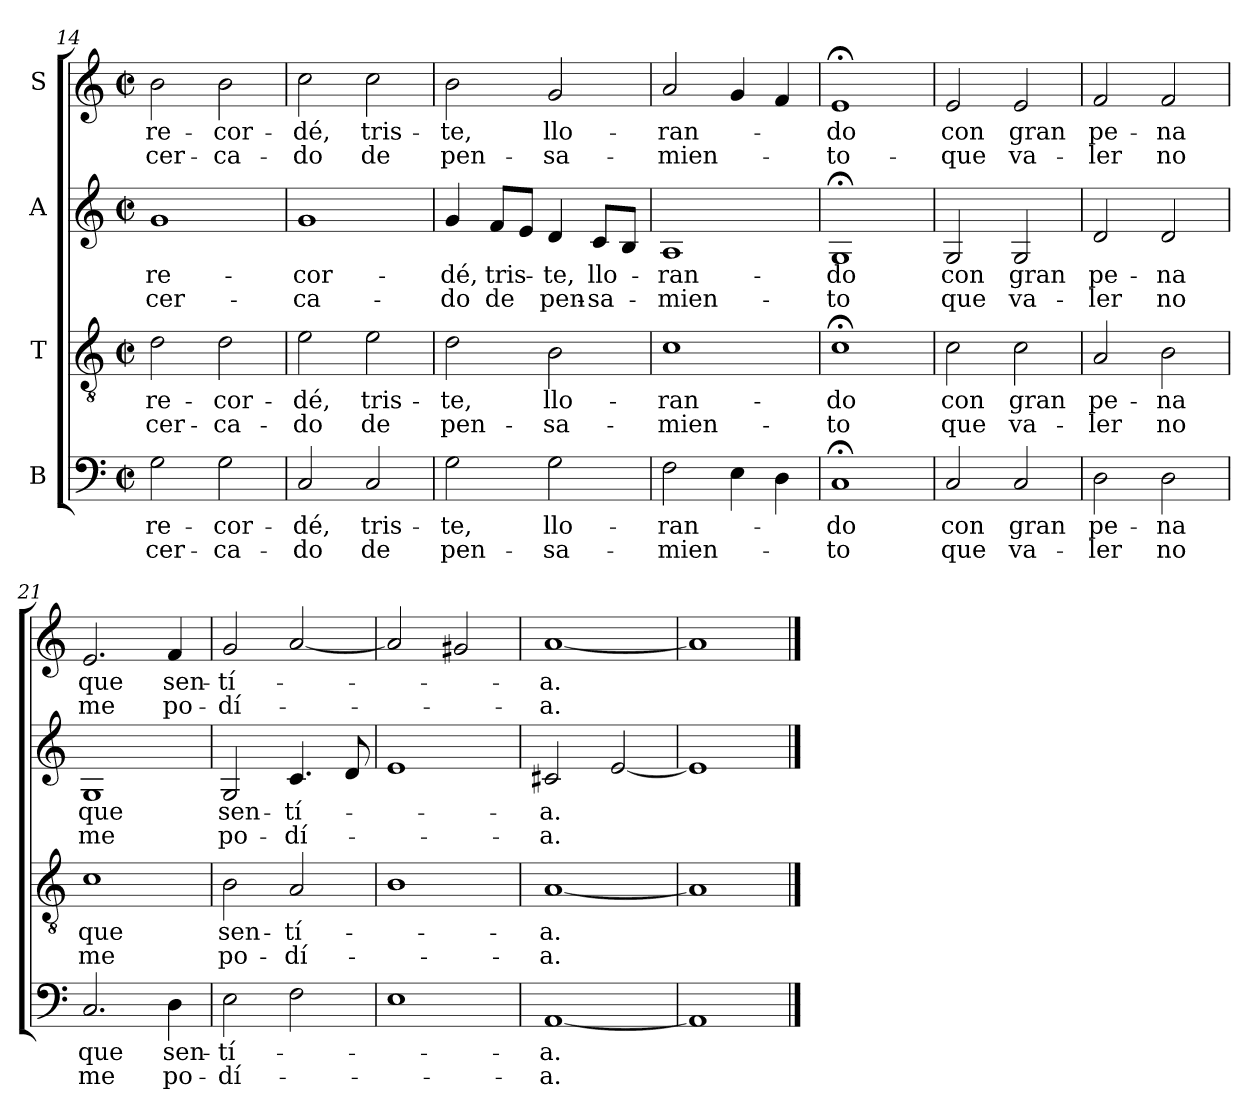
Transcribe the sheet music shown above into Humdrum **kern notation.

**kern	**text	**text	**kern	**text	**text	**kern	**text	**text	**kern	**text	**text
*part4	*part4	*part4	*part3	*part3	*part3	*part2	*part2	*part2	*part1	*part1	*part1
*staff4	*staff4	*staff4	*staff3	*staff3	*staff3	*staff2	*staff2	*staff2	*staff1	*staff1	*staff1
*I"B	*	*	*I"T	*	*	*I"A	*	*	*I"S	*	*
*clefF4	*	*	*clefGv2	*	*	*clefG2	*	*	*clefG2	*	*
*k[]	*	*	*k[]	*	*	*k[]	*	*	*k[]	*	*
*M2/2	*	*	*M2/2	*	*	*M2/2	*	*	*M2/2	*	*
*met(c|)	*	*	*met(c|)	*	*	*met(c|)	*	*	*met(c|)	*	*
=14	=14	=14	=14	=14	=14	=14	=14	=14	=14	=14	=14
2G\	re-	cer-	2d\	re-	cer-	1g	re-	cer-	2b\	re-	cer-
2G\	-cor-	-ca-	2d\	-cor-	-ca-	.	.	.	2b\	-cor-	-ca-
=15	=15	=15	=15	=15	=15	=15	=15	=15	=15	=15	=15
2C/	-dé,	-do	2e\	-dé,	-do	1g	-cor-	-ca-	2cc\	-dé,	-do
2C/	tris-	de	2e\	tris-	de	.	.	.	2cc\	tris-	de
=16	=16	=16	=16	=16	=16	=16	=16	=16	=16	=16	=16
2G\	-te,	pen-	2d\	-te,	pen-	4g/	-dé,	-do	2b\	-te,	pen-
.	.	.	.	.	.	8f/L	tris-	de	.	.	.
.	.	.	.	.	.	8e/J	.	.	.	.	.
2G\	llo-	-sa-	2B\	llo-	-sa-	4d/	-te,	pen-	2g/	llo-	-sa-
.	.	.	.	.	.	8c/L	llo-	-sa-	.	.	.
.	.	.	.	.	.	8B/J	.	.	.	.	.
=17	=17	=17	=17	=17	=17	=17	=17	=17	=17	=17	=17
2F\	-ran-	-mien-	1c	-ran-	-mien-	1A	-ran-	-mien-	2a/	-ran-	-mien-
4E\	.	.	.	.	.	.	.	.	4g/	.	.
4D\	.	.	.	.	.	.	.	.	4f/	.	.
=18	=18	=18	=18	=18	=18	=18	=18	=18	=18	=18	=18
1C;<	-do	-to	1c;<	-do	-to	1G;<	-do	-to	1e;<	-do	-to-
=19	=19	=19	=19	=19	=19	=19	=19	=19	=19	=19	=19
2C/	con	que	2c\	con	que	2G/	con	que	2e/	con	que
2C/	gran	va-	2c\	gran	va-	2G/	gran	va-	2e/	gran	va-
!!LO:LB:g=z
=20	=20	=20	=20	=20	=20	=20	=20	=20	=20	=20	=20
2D\	pe-	-ler	2A/	pe-	-ler	2d/	pe-	-ler	2f/	pe-	-ler
2D\	-na	no	2B\	-na	no	2d/	-na	no	2f/	-na	no
=21	=21	=21	=21	=21	=21	=21	=21	=21	=21	=21	=21
2.C/	que	me	1c	que	me	1G	que	me	2.e/	que	me
4D\	sen-	po-	.	.	.	.	.	.	4f/	sen-	po-
=22	=22	=22	=22	=22	=22	=22	=22	=22	=22	=22	=22
2E\	-tí-	-dí-	2B\	sen-	po-	2G/	sen-	po-	2g/	-tí-	-dí-
2F\	.	.	2A/	-tí-	-dí-	4.c/	-tí-	-dí-	[2a/	.	.
.	.	.	.	.	.	8d/	.	.	.	.	.
=23	=23	=23	=23	=23	=23	=23	=23	=23	=23	=23	=23
1E	.	.	1B	.	.	1e	.	.	2a/]	.	.
.	.	.	.	.	.	.	.	.	2g#X/	.	.
=24	=24	=24	=24	=24	=24	=24	=24	=24	=24	=24	=24
[1AA	-a.	-a.	[1A	-a.	-a.	2c#X/	-a.	a.	[1a	-a.	a.
.	.	.	.	.	.	[2e/	.	.	.	.	.
=25	=25	=25	=25	=25	=25	=25	=25	=25	=25	=25	=25
1AA]	.	.	1A]	.	.	1e]	.	.	1a]	.	.
==	==	==	==	==	==	==	==	==	==	==	==
*-	*-	*-	*-	*-	*-	*-	*-	*-	*-	*-	*-
